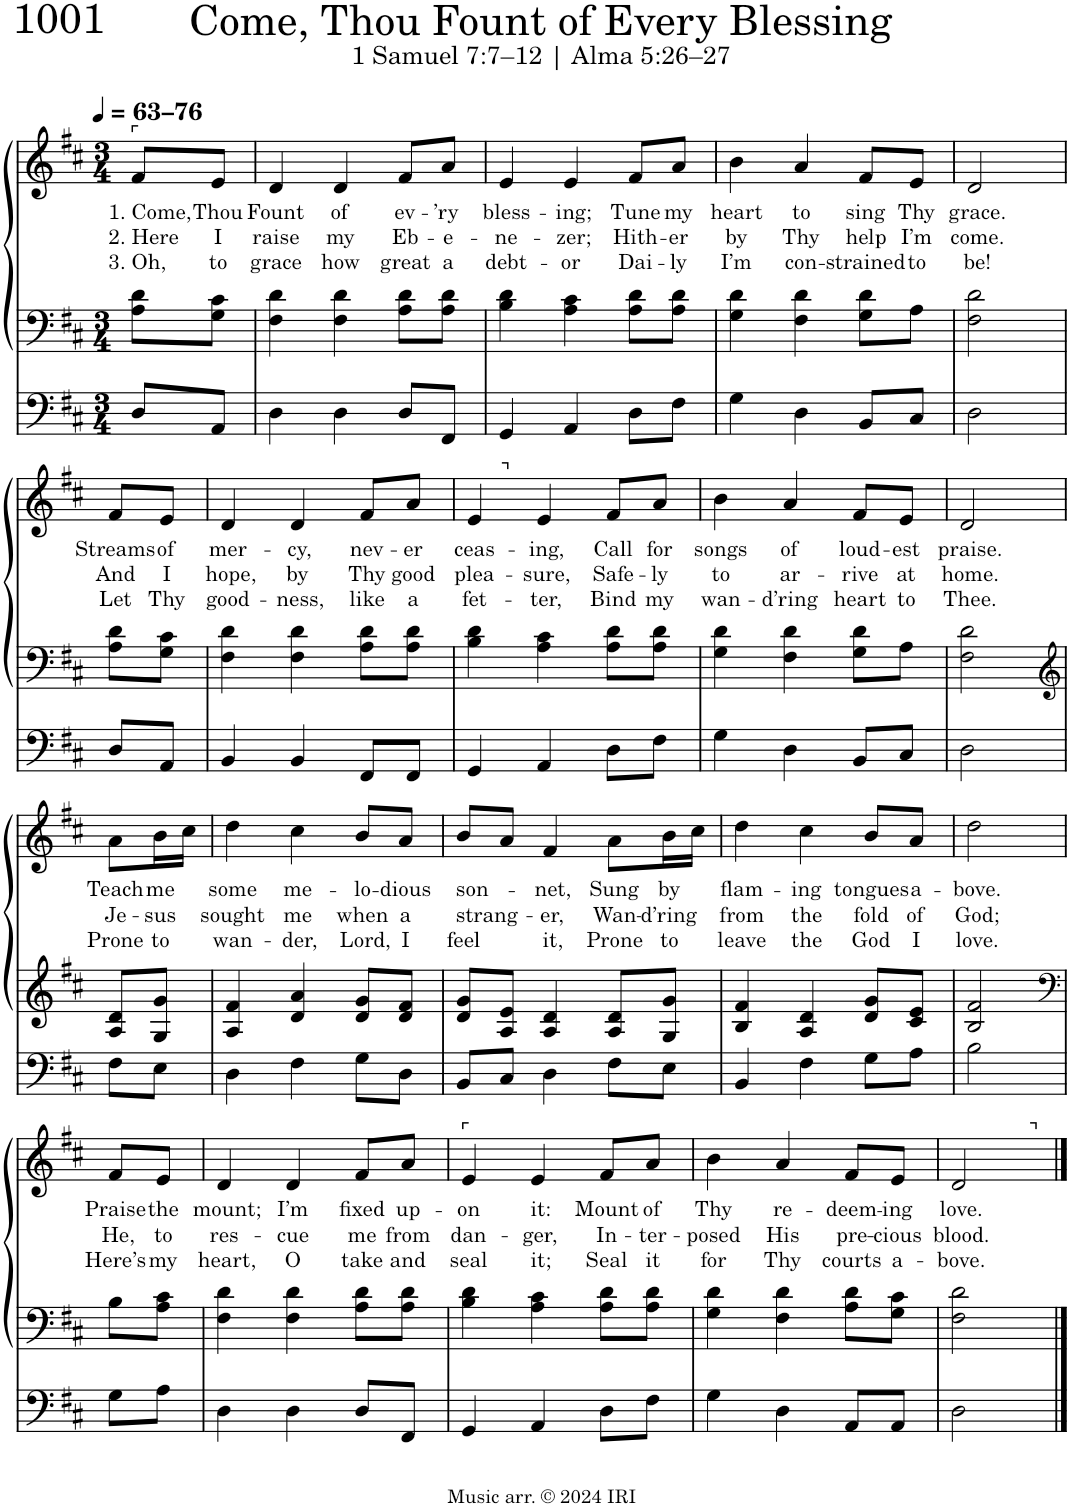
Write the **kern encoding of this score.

**kern	**kern	**kern	**text	**text	**text
*part1	*part1	*part1	*part1	*part1	*part1
*staff3	*staff2	*staff1	*staff1	*staff1	*staff1
*I"Organ	*	*	*	*	*
*I'Org.	*	*	*	*	*
*clefF4	*clefF4	*clefG2	*	*	*
*k[f#c#]	*k[f#c#]	*k[f#c#]	*	*	*
*M3/4	*M3/4	*M3/4	*	*	*
*MM63	*MM63	*MM63	*	*	*
=1	=1	=1	=1	=1	=1
!	!	!LO:TX:a:t=⌜	!	!	!
!	!	!LO:TX:a:B:t=–76	!	!	!
!	!	!	!LO:LY:b	!LO:LY:b	!LO:LY:b
8D/L	8A\ 8d\L	8f#/L	1. Come,	2. Here	3. Oh,
!	!	!	!LO:LY:b	!LO:LY:b	!LO:LY:b
8AA/J	8G\ 8c#\J	8e/J	Thou	I	to
=2	=2	=2	=2	=2	=2
!	!	!	!LO:LY:b	!LO:LY:b	!LO:LY:b
4D\	4F#\ 4d\	4d/	Fount	raise	grace
!	!	!	!LO:LY:b	!LO:LY:b	!LO:LY:b
4D\	4F#\ 4d\	4d/	of	my	how
!	!	!	!LO:LY:b	!LO:LY:b	!LO:LY:b
8D/L	8A\ 8d\L	8f#/L	ev-	Eb-	great
!	!	!	!LO:LY:b	!LO:LY:b	!LO:LY:b
8FF#/J	8A\ 8d\J	8a/J	-’ry	-e-	a
=3	=3	=3	=3	=3	=3
!	!	!	!LO:LY:b	!LO:LY:b	!LO:LY:b
4GG/	4B\ 4d\	4e/	bless-	-ne-	debt-
!	!	!	!LO:LY:b	!LO:LY:b	!LO:LY:b
4AA/	4A\ 4c#\	4e/	-ing;	-zer;	-or
!	!	!	!LO:LY:b	!LO:LY:b	!LO:LY:b
8D\L	8A\ 8d\L	8f#/L	Tune	Hith-	Dai-
!	!	!	!LO:LY:b	!LO:LY:b	!LO:LY:b
8F#\J	8A\ 8d\J	8a/J	my	-er	-ly
=4	=4	=4	=4	=4	=4
!	!	!	!LO:LY:b	!LO:LY:b	!LO:LY:b
4G\	4G\ 4d\	4b\	heart	by	I’m
!	!	!	!LO:LY:b	!LO:LY:b	!LO:LY:b
4D\	4F#\ 4d\	4a/	to	Thy	con-
!	!	!	!LO:LY:b	!LO:LY:b	!LO:LY:b
8BB/L	8G\ 8d\L	8f#/L	sing	help	-strained
!	!	!	!LO:LY:b	!LO:LY:b	!LO:LY:b
8C#/J	8A\J	8e/J	Thy	I’m	to
=5	=5	=5	=5	=5	=5
!	!	!	!LO:LY:b	!LO:LY:b	!LO:LY:b
2D\	2F#\ 2d\	2d/	grace.	come.	be!
!!LO:LB:g=z
=6	=6	=6	=6	=6	=6
!	!	!	!LO:LY:b	!LO:LY:b	!LO:LY:b
8D/L	8A\ 8d\L	8f#/L	Streams	And	Let
!	!	!	!LO:LY:b	!LO:LY:b	!LO:LY:b
8AA/J	8G\ 8c#\J	8e/J	of	I	Thy
=7	=7	=7	=7	=7	=7
!	!	!	!LO:LY:b	!LO:LY:b	!LO:LY:b
4BB/	4F#\ 4d\	4d/	mer-	hope,	good-
!	!	!	!LO:LY:b	!LO:LY:b	!LO:LY:b
4BB/	4F#\ 4d\	4d/	-cy,	by	-ness,
!	!	!	!LO:LY:b	!LO:LY:b	!LO:LY:b
8FF#/L	8A\ 8d\L	8f#/L	nev-	Thy	like
!	!	!	!LO:LY:b	!LO:LY:b	!LO:LY:b
8FF#/J	8A\ 8d\J	8a/J	-er	good	a
=8	=8	=8	=8	=8	=8
!	!	!	!LO:LY:b	!LO:LY:b	!LO:LY:b
*	*	*^	*	*	*
4GG/	4B\ 4d\	4e/	8ryy	ceas-	plea-	fet-
!	!	!	!LO:TX:a:t=⌝	!	!	!
.	.	.	2ryy	.	.	.
!	!	!	!	!LO:LY:b	!LO:LY:b	!LO:LY:b
4AA/	4A\ 4c#\	4e/	.	-ing,	-sure,	-ter,
!	!	!	!	!LO:LY:b	!LO:LY:b	!LO:LY:b
8D\L	8A\ 8d\L	8f#/L	.	Call	Safe-	Bind
!	!	!	!	!LO:LY:b	!LO:LY:b	!LO:LY:b
8F#\J	8A\ 8d\J	8a/J	8ryy	for	-ly	my
=9	=9	=9	=9	=9	=9	=9
!	!	!	!	!LO:LY:b	!LO:LY:b	!LO:LY:b
*	*	*v	*v	*	*	*
4G\	4G\ 4d\	4b\	songs	to	wan-
!	!	!	!LO:LY:b	!LO:LY:b	!LO:LY:b
4D\	4F#\ 4d\	4a/	of	ar-	-d’ring
!	!	!	!LO:LY:b	!LO:LY:b	!LO:LY:b
8BB/L	8G\ 8d\L	8f#/L	loud-	-rive	heart
!	!	!	!LO:LY:b	!LO:LY:b	!LO:LY:b
8C#/J	8A\J	8e/J	-est	at	to
=10	=10	=10	=10	=10	=10
!	!	!	!LO:LY:b	!LO:LY:b	!LO:LY:b
2D\	2F#\ 2d\	2d/	praise.	home.	Thee.
!!LO:LB:g=z
=11	=11	=11	=11	=11	=11
*	*clefG2	*	*	*	*
!	!	!	!LO:LY:b	!LO:LY:b	!LO:LY:b
8F#\L	8A/ 8d/L	8a\L	Teach	Je-	Prone
!	!	!	!LO:LY:b	!LO:LY:b	!LO:LY:b
8E\J	8G/ 8g/J	16b\L	me	-sus	to
.	.	16cc#\JJ	.	.	.
=12	=12	=12	=12	=12	=12
!	!	!	!LO:LY:b	!LO:LY:b	!LO:LY:b
4D\	4A/ 4f#/	4dd\	some	sought	wan-
!	!	!	!LO:LY:b	!LO:LY:b	!LO:LY:b
4F#\	4d/ 4a/	4cc#\	me-	me	-der,
!	!	!	!LO:LY:b	!LO:LY:b	!LO:LY:b
8G\L	8d/ 8g/L	8b/L	-lo-	when	Lord,
!	!	!	!LO:LY:b	!LO:LY:b	!LO:LY:b
8D\J	8d/ 8f#/J	8a/J	-dious	a	I
=13	=13	=13	=13	=13	=13
!	!	!	!LO:LY:b	!LO:LY:b	!LO:LY:b
8BB/L	8d/ 8g/L	8b/L	son-	strang-	feel
8C#/J	8A/ 8e/J	8a/J	.	.	.
!	!	!	!LO:LY:b	!LO:LY:b	!LO:LY:b
4D\	4A/ 4d/	4f#/	-net,	-er,	it,
!	!	!	!LO:LY:b	!LO:LY:b	!LO:LY:b
8F#\L	8A/ 8d/L	8a\L	Sung	Wan-	Prone
!	!	!	!LO:LY:b	!LO:LY:b	!LO:LY:b
8E\J	8G/ 8g/J	16b\L	by	-d’ring	to
.	.	16cc#\JJ	.	.	.
=14	=14	=14	=14	=14	=14
!	!	!	!LO:LY:b	!LO:LY:b	!LO:LY:b
4BB/	4B/ 4f#/	4dd\	flam-	from	leave
!	!	!	!LO:LY:b	!LO:LY:b	!LO:LY:b
4F#\	4A/ 4d/	4cc#\	-ing	the	the
!	!	!	!LO:LY:b	!LO:LY:b	!LO:LY:b
8G\L	8d/ 8g/L	8b/L	tongues	fold	God
!	!	!	!LO:LY:b	!LO:LY:b	!LO:LY:b
8A\J	8c#/ 8e/J	8a/J	a-	of	I
=15	=15	=15	=15	=15	=15
!	!	!	!LO:LY:b	!LO:LY:b	!LO:LY:b
2B\	2B/ 2f#/	2dd\	-bove.	God;	love.
!!LO:LB:g=z
=16	=16	=16	=16	=16	=16
*	*clefF4	*	*	*	*
!	!	!	!LO:LY:b	!LO:LY:b	!LO:LY:b
8G\L	8B\L	8f#/L	Praise	He,	Here’s
!	!	!	!LO:LY:b	!LO:LY:b	!LO:LY:b
8A\J	8A\ 8c#\J	8e/J	the	to	my
=17	=17	=17	=17	=17	=17
!	!	!	!LO:LY:b	!LO:LY:b	!LO:LY:b
4D\	4F#\ 4d\	4d/	mount;	res-	heart,
!	!	!	!LO:LY:b	!LO:LY:b	!LO:LY:b
4D\	4F#\ 4d\	4d/	I’m	-cue	O
!	!	!	!LO:LY:b	!LO:LY:b	!LO:LY:b
8D/L	8A\ 8d\L	8f#/L	fixed	me	take
!	!	!	!LO:LY:b	!LO:LY:b	!LO:LY:b
8FF#/J	8A\ 8d\J	8a/J	up-	from	and
=18	=18	=18	=18	=18	=18
!	!	!LO:TX:a:t=⌜	!	!	!
!	!	!	!LO:LY:b	!LO:LY:b	!LO:LY:b
4GG/	4B\ 4d\	4e/	-on	dan-	seal
!	!	!	!LO:LY:b	!LO:LY:b	!LO:LY:b
4AA/	4A\ 4c#\	4e/	it:	-ger,	it;
!	!	!	!LO:LY:b	!LO:LY:b	!LO:LY:b
8D\L	8A\ 8d\L	8f#/L	Mount	In-	Seal
!	!	!	!LO:LY:b	!LO:LY:b	!LO:LY:b
8F#\J	8A\ 8d\J	8a/J	of	-ter-	it
=19	=19	=19	=19	=19	=19
!	!	!	!LO:LY:b	!LO:LY:b	!LO:LY:b
4G\	4G\ 4d\	4b\	Thy	-posed	for
!	!	!	!LO:LY:b	!LO:LY:b	!LO:LY:b
4D\	4F#\ 4d\	4a/	re-	His	Thy
!	!	!	!LO:LY:b	!LO:LY:b	!LO:LY:b
8AA/L	8A\ 8d\L	8f#/L	-deem-	pre-	courts
!	!	!	!LO:LY:b	!LO:LY:b	!LO:LY:b
8AA/J	8G\ 8c#\J	8e/J	-ing	-cious	a-
=20	=20	=20	=20	=20	=20
!	!	!	!LO:LY:b	!LO:LY:b	!LO:LY:b
*	*	*^	*	*	*
2D\	2F#\ 2d\	2d/	4.ryy	love.	blood.	-bove.
!	!	!	!LO:TX:a:t=⌝	!	!	!
.	.	.	8ryy	.	.	.
*	*	*v	*v	*	*	*
==	==	==	==	==	==
*-	*-	*-	*-	*-	*-
